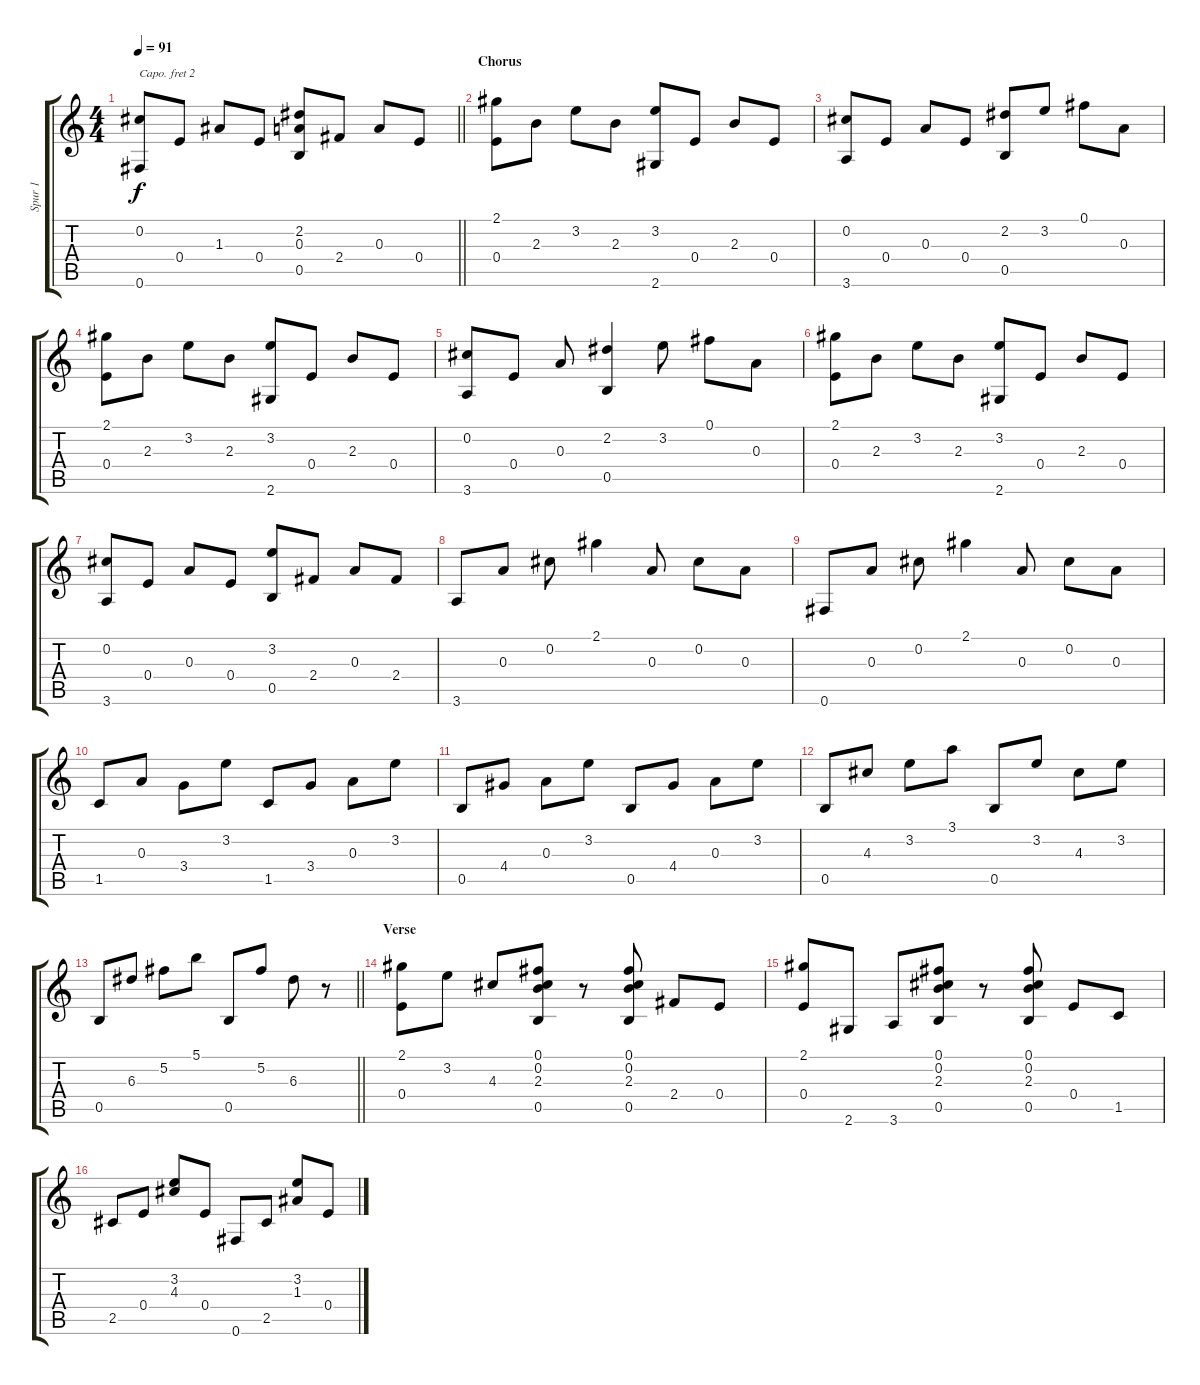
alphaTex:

\track ("Spur 1" "Spur 1") {instrument acousticguitarsteel}
\staff {score tabs}
\capo 2
\tuning (E4 B3 G3 D3 A2 E2) {hide}
\ts (4 4)
\tempo 91
\clef g2
\barLineRight lightlight
\ks c
(0.2 0.6).8{dy f} 0.4.8 1.3.8 0.4.8 (2.2 0.3 0.5).8 2.4.8 0.3.8 0.4.8 |
\section ("" "Chorus")
(2.1 0.4).8 2.3.8 3.2.8 2.3.8 (3.2 2.6).8 0.4.8 2.3.8 0.4.8 |
(0.2 3.6).8 0.4.8 0.3.8 0.4.8 (2.2 0.5).8 3.2.8 0.1.8 0.3.8 |
(2.1 0.4).8 2.3.8 3.2.8 2.3.8 (3.2 2.6).8 0.4.8 2.3.8 0.4.8 |
(0.2 3.6).8 0.4.8 0.3.8 (2.2 0.5).4 3.2.8 0.1.8 0.3.8 |
(2.1 0.4).8 2.3.8 3.2.8 2.3.8 (3.2 2.6).8 0.4.8 2.3.8 0.4.8 |
(0.2 3.6).8 0.4.8 0.3.8 0.4.8 (3.2 0.5).8 2.4.8 0.3.8 2.4.8 |
3.6.8 0.3.8 0.2.8 2.1.4 0.3.8 0.2.8 0.3.8 |
0.6.8 0.3.8 0.2.8 2.1.4 0.3.8 0.2.8 0.3.8 |
1.5.8 0.3.8 3.4.8 3.2.8 1.5.8 3.4.8 0.3.8 3.2.8 |
0.5.8 4.4.8 0.3.8 3.2.8 0.5.8 4.4.8 0.3.8 3.2.8 |
0.5.8 4.3.8 3.2.8 3.1.8 0.5.8 3.2.8 4.3.8 3.2.8 |
\barLineRight lightlight
0.5.8 6.3.8 5.2.8 5.1.8 0.5.8 5.2.8 6.3.8 r.8 |
\section ("" "Verse")
(2.1 0.4).8 3.2.8 4.3.8 (0.1 0.2 2.3 0.5).8 r.8 (0.1 0.2 2.3 0.5).8 2.4.8 0.4.8 |
(2.1 0.4).8 2.6.8 3.6.8 (0.1 0.2 2.3 0.5).8 r.8 (0.1 0.2 2.3 0.5).8 0.4.8 1.5.8 |
2.5.8 0.4.8 (3.2 4.3).8 0.4.8 0.6.8 2.5.8 (3.2 1.3).8 0.4.8
